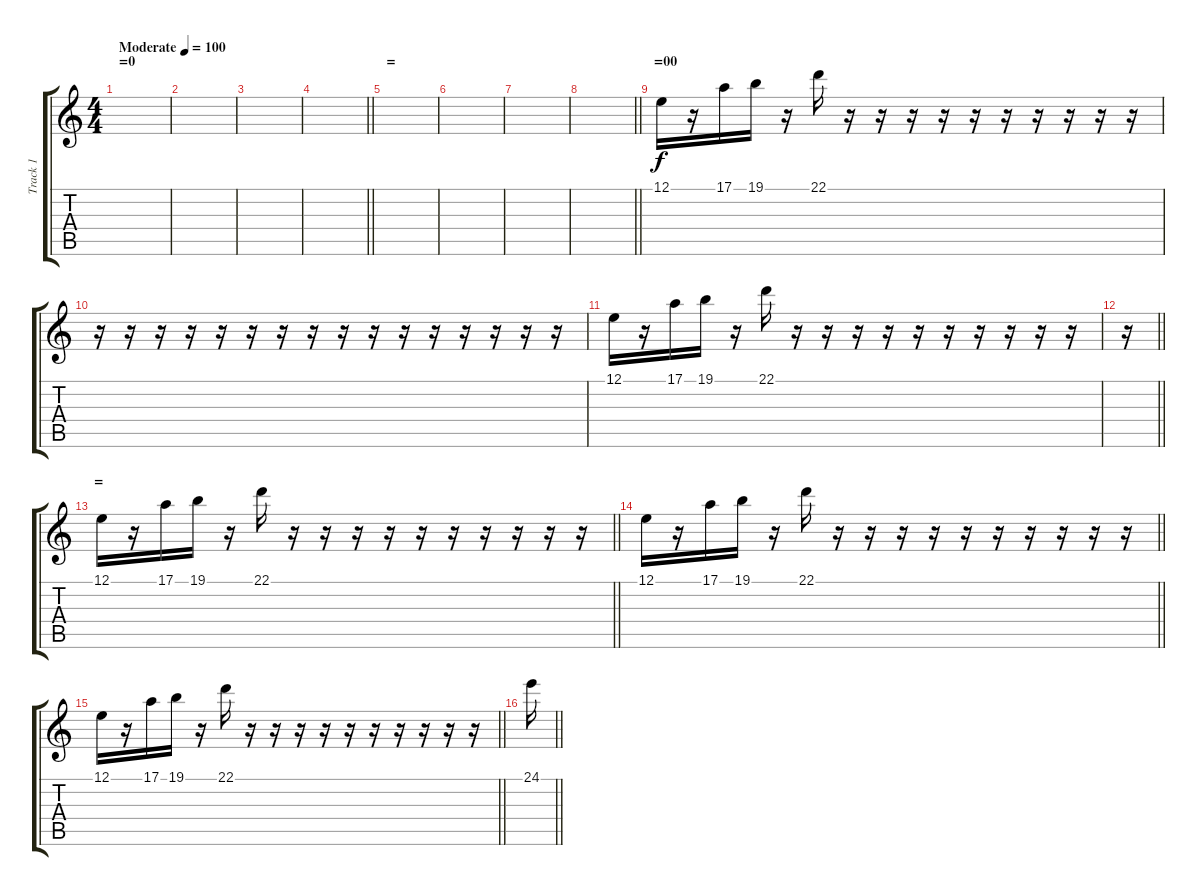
\track ("Track 1" "Track 1") {instrument pad4choir}
\staff {score tabs}
\tuning (E4 B3 G3 D3 A2 E2) {hide}
\ts (4 4)
\section ("" "=0")
\tempo (100 "Moderate")
\clef g2
\ks c
|
|
|
\barLineRight lightlight
|
\section ("" "=")
|
|
|
\barLineRight lightlight
|
\section ("" "=00")
12.1.16 r.16 17.1.16 19.1.16 r.16 22.1.16 r.16 r.16 r.16 r.16 r.16 r.16 r.16 r.16 r.16 r.16 |
r.16 r.16 r.16 r.16 r.16 r.16 r.16 r.16 r.16 r.16 r.16 r.16 r.16 r.16 r.16 r.16 |
12.1.16 r.16 17.1.16 19.1.16 r.16 22.1.16 r.16 r.16 r.16 r.16 r.16 r.16 r.16 r.16 r.16 r.16 |
\barLineRight lightlight
r.16 |
\section ("" "=")
\barLineRight lightlight
12.1.16 r.16 17.1.16 19.1.16 r.16 22.1.16 r.16 r.16 r.16 r.16 r.16 r.16 r.16 r.16 r.16 r.16 |
\barLineRight lightlight
12.1.16 r.16 17.1.16 19.1.16 r.16 22.1.16 r.16 r.16 r.16 r.16 r.16 r.16 r.16 r.16 r.16 r.16 |
\barLineRight lightlight
12.1.16 r.16 17.1.16 19.1.16 r.16 22.1.16 r.16 r.16 r.16 r.16 r.16 r.16 r.16 r.16 r.16 r.16 |
\barLineRight lightlight
24.1.16
